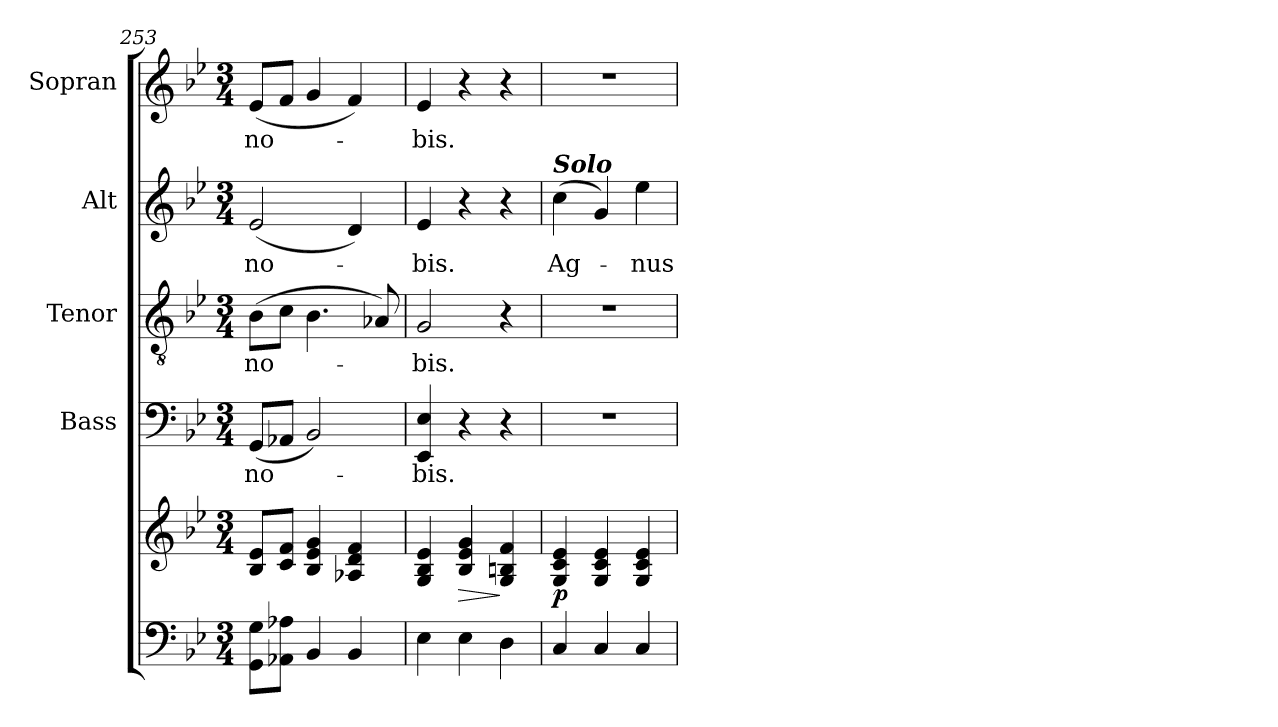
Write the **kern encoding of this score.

**kern	**kern	**dynam	**kern	**text	**kern	**text	**kern	**text	**kern	**text
*part5	*part5	*part5	*part4	*part4	*part3	*part3	*part2	*part2	*part1	*part1
*staff6	*staff5	*staff5/6	*staff4	*staff4	*staff3	*staff3	*staff2	*staff2	*staff1	*staff1
*	*	*	*I"Bass	*	*I"Tenor	*	*I"Alt	*	*I"Sopran	*
*	*	*	*I'B.	*	*I'T.	*	*I'A.	*	*I'S.	*
*clefF4	*clefG2	*	*clefF4	*	*clefGv2	*	*clefG2	*	*clefG2	*
*k[b-e-]	*k[b-e-]	*	*k[b-e-]	*	*k[b-e-]	*	*k[b-e-]	*	*k[b-e-]	*
*B-:	*B-:	*	*B-:	*	*B-:	*	*B-:	*	*B-:	*
*M3/4	*M3/4	*	*M3/4	*	*M3/4	*	*M3/4	*	*M3/4	*
=253	=253	=253	=253	=253	=253	=253	=253	=253	=253	=253
!	!	!	!	!LO:LY:b	!	!LO:LY:b	!	!LO:LY:b	!	!LO:LY:b
8GG\ 8G\L	8B-/ 8e-/L	.	(<8GG/L	no-	(>8B-\L	no-	(<2e-/	no-	(<8e-/L	no-
8AA-X\ 8A-X\J	8c/ 8f/J	.	8AA-X/J	.	8c\J	.	.	.	8f/J	.
4BB-/	4B-/ 4e-/ 4g/	.	2BB-/)	.	4.B-\	.	.	.	4g/	.
4BB-/	4A-X/ 4d/ 4f/	.	.	.	.	.	4d/)	.	4f/)	.
.	.	.	.	.	8A-X/)	.	.	.	.	.
=254	=254	=254	=254	=254	=254	=254	=254	=254	=254	=254
!	!	!	!	!LO:LY:b	!	!LO:LY:b	!	!LO:LY:b	!	!LO:LY:b
4E-\	4G/ 4B-/ 4e-/	.	4EE-/ 4E-/	-bis.	2G/	-bis.	4e-/	-bis.	4e-/	-bis.
!	!	!LO:HP:b	!	!	!	!	!	!	!	!
4E-\	4B-/ 4e-/ 4g/	>	4r	.	.	.	4r	.	4r	.
4D\	4G/ 4Bn/ 4f/	]	4r	.	4r	.	4r	.	4r	.
=255	=255	=255	=255	=255	=255	=255	=255	=255	=255	=255
!	!	!	!	!	!	!	!LO:TX:a:Bi:t=Solo	!	!	!
!	!	!LO:DY:b	!	!	!	!	!	!LO:LY:b	!	!
4C/	4G/ 4c/ 4e-/	p	2.r	.	2.r	.	(>4cc\	Ag-	2.r	.
4C/	4G/ 4c/ 4e-/	.	.	.	.	.	4g/)	.	.	.
!	!	!	!	!	!	!	!	!LO:LY:b	!	!
4C/	4G/ 4c/ 4e-/	.	.	.	.	.	4ee-\	-nus	.	.
=	=	=	=	=	=	=	=	=	=	=
*-	*-	*-	*-	*-	*-	*-	*-	*-	*-	*-
